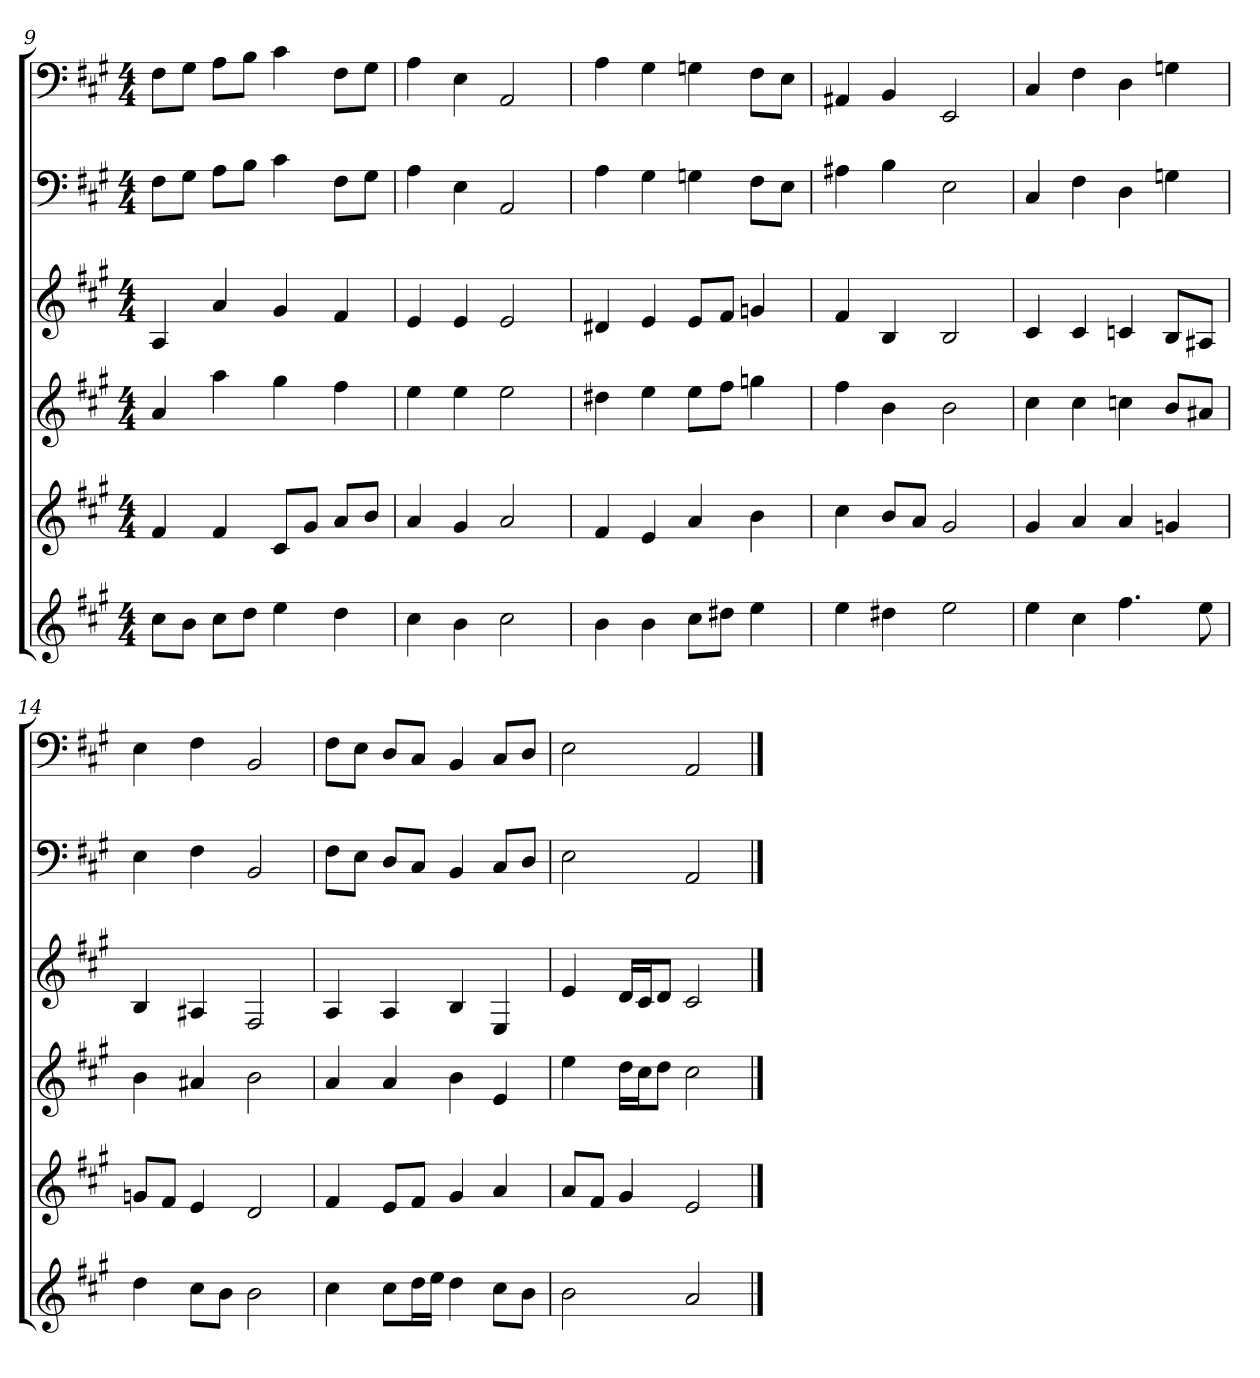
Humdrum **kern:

**kern	**kern	**kern	**kern	**kern	**kern
*part6	*part5	*part4	*part3	*part2	*part1
*staff6	*staff5	*staff4	*staff3	*staff2	*staff1
*clefG2	*clefG2	*clefG2	*clefG2	*clefF4	*clefF4
*k[f#c#g#]	*k[f#c#g#]	*k[f#c#g#]	*k[f#c#g#]	*k[f#c#g#]	*k[f#c#g#]
*A:	*A:	*A:	*A:	*A:	*A:
*M4/4	*M4/4	*M4/4	*M4/4	*M4/4	*M4/4
=9	=9	=9	=9	=9	=9
8cc#\L	4f#	4a	4A	8F#\L	8F#\L
8b\J	.	.	.	8G#\J	8G#\J
8cc#\L	4f#	4aa	4a	8A\L	8A\L
8dd\J	.	.	.	8B\J	8B\J
4ee	8c#/L	4gg#	4g#	4c#	4c#
.	8g#/J	.	.	.	.
4dd	8a/L	4ff#	4f#	8F#\L	8F#\L
.	8b/J	.	.	8G#\J	8G#\J
=10	=10	=10	=10	=10	=10
4cc#	4a	4ee	4e	4A	4A
4b	4g#	4ee	4e	4E	4E
2cc#	2a	2ee	2e	2AA	2AA
=11	=11	=11	=11	=11	=11
4b	4f#	4dd#X	4d#X	4A	4A
4b	4e	4ee	4e	4G#	4G#
8cc#\L	4a	8ee\L	8e/L	4Gn	4Gn
8dd#X\J	.	8ff#\J	8f#/J	.	.
4ee	4b	4ggn	4gn	8F#\L	8F#\L
.	.	.	.	8E\J	8E\J
=12	=12	=12	=12	=12	=12
4ee	4cc#	4ff#	4f#	4A#X	4AA#X
4dd#X	8b/L	4b	4B	4B	4BB
.	8a/J	.	.	.	.
2ee	2g#	2b	2B	2E	2EE
=13	=13	=13	=13	=13	=13
4ee	4g#	4cc#	4c#	4C#	4C#
4cc#	4a	4cc#	4c#	4F#	4F#
4.ff#	4a	4ccn	4cn	4D	4D
.	4gn	8b/L	8B/L	4Gn	4Gn
8ee	.	8a#X/J	8A#X/J	.	.
=14	=14	=14	=14	=14	=14
4dd	8gn/L	4b	4B	4E	4E
.	8f#/J	.	.	.	.
8cc#\L	4e	4a#X	4A#X	4F#	4F#
8b\J	.	.	.	.	.
2b	2d	2b	2F#	2BB	2BB
=15	=15	=15	=15	=15	=15
4cc#	4f#	4a	4A	8F#\L	8F#\L
.	.	.	.	8E\J	8E\J
8cc#\L	8e/L	4a	4A	8D/L	8D/L
16dd\L	8f#/J	.	.	8C#/J	8C#/J
16ee\JJ	.	.	.	.	.
4dd	4g#	4b	4B	4BB	4BB
8cc#\L	4a	4e	4E	8C#/L	8C#/L
8b\J	.	.	.	8D/J	8D/J
=16	=16	=16	=16	=16	=16
2b	8a/L	4ee	4e	2E	2E
.	8f#/J	.	.	.	.
.	4g#	16dd\LL	16d/LL	.	.
.	.	16cc#\J	16c#/J	.	.
.	.	8dd\J	8d/J	.	.
2a	2e	2cc#	2c#	2AA	2AA
==	==	==	==	==	==
*-	*-	*-	*-	*-	*-
